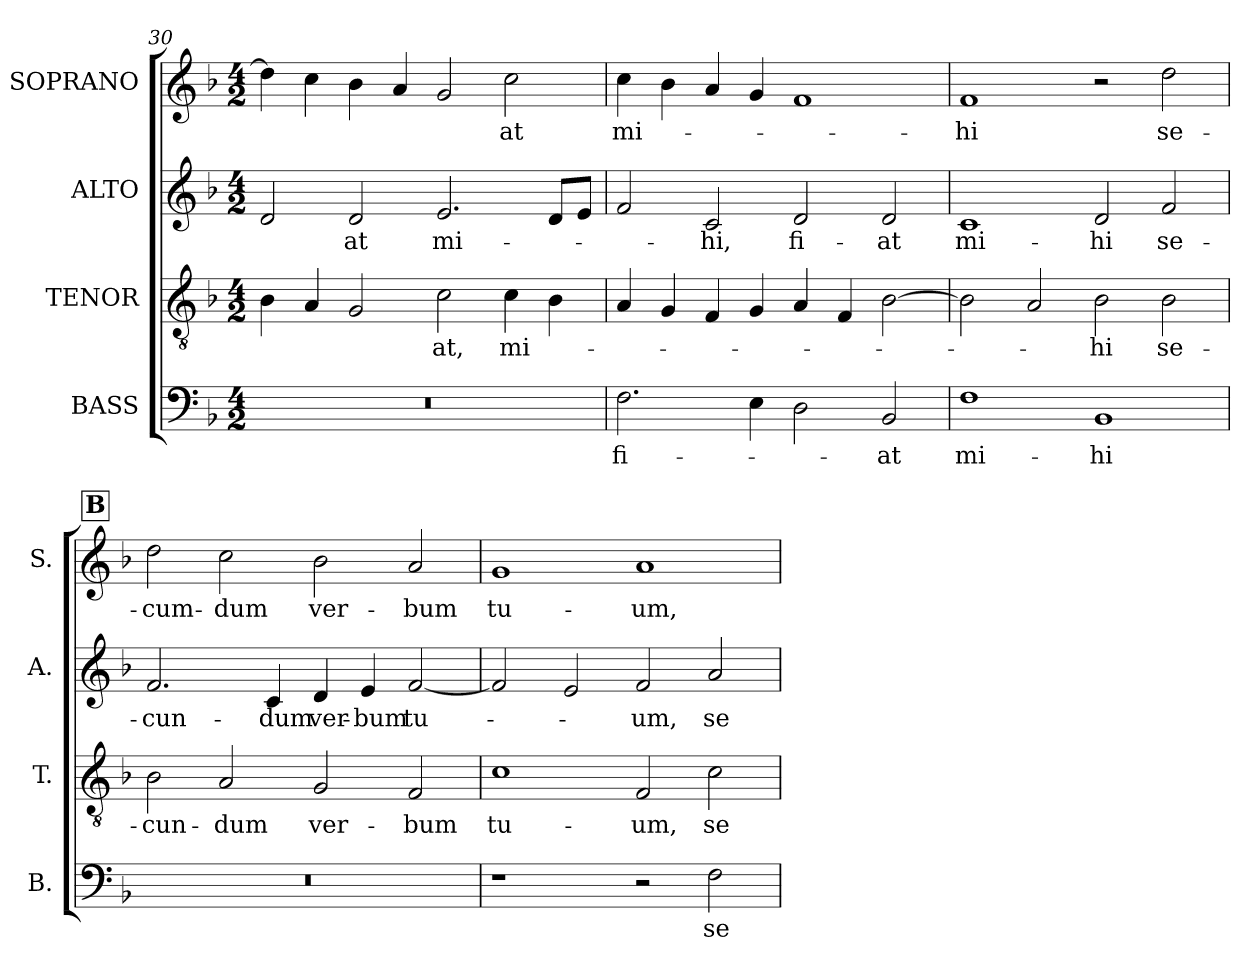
**kern	**text	**kern	**text	**kern	**text	**kern	**text
*part4	*part4	*part3	*part3	*part2	*part2	*part1	*part1
*staff4	*staff4	*staff3	*staff3	*staff2	*staff2	*staff1	*staff1
*I"BASS	*	*I"TENOR	*	*I"ALTO	*	*I"SOPRANO	*
*I'B.	*	*I'T.	*	*I'A.	*	*I'S.	*
!!LO:LB:g=z
*clefF4	*	*clefGv2	*	*clefG2	*	*clefG2	*
*	*	*ITrd7c12	*	*	*	*	*
*k[b-]	*	*k[b-]	*	*k[b-]	*	*k[b-]	*
*F:	*	*F:	*	*F:	*	*F:	*
*M4/2	*	*M4/2	*	*M4/2	*	*M4/2	*
=30	=30	=30	=30	=30	=30	=30	=30
!LO:N:vis=1	!	!	!	!	!	!	!
0r	.	4BB-i\	.	2di/	.	4ddi\]	.
.	.	4AAi/	.	.	.	4cci\	.
!	!	!	!	!	!LO:LY:b:color=#000000	!	!
.	.	2GGi/	.	2di/	-at	4b-i\	.
.	.	.	.	.	.	4ai/	.
!	!	!	!LO:LY:b:color=#000000	!	!	!	!
!	!	!	!	!	!LO:LY:b:color=#000000	!	!
.	.	2Ci\	-at,	2.ei/	mi-	2gi/	.
!	!	!	!LO:LY:b:color=#000000	!	!	!	!
!	!	!	!	!	!	!	!LO:LY:b:color=#000000
.	.	4Ci\	mi-	.	.	2cci\	-at
.	.	4BB-i\	.	8di/L	.	.	.
.	.	.	.	8ei/J	.	.	.
=31	=31	=31	=31	=31	=31	=31	=31
!	!LO:LY:b:color=#000000	!	!	!	!	!	!
!	!	!	!	!	!	!	!LO:LY:b:color=#000000
2.Fi\	fi-	4AAi/	.	2fi/	.	4cci\	mi-
.	.	4GGi/	.	.	.	4b-i\	.
!	!	!	!	!	!LO:LY:b:color=#000000	!	!
.	.	4FFi/	.	2ci/	-hi,	4ai/	.
4Ei\	.	4GGi/	.	.	.	4gi/	.
!	!	!	!	!	!LO:LY:b:color=#000000	!	!
2Di\	.	4AAi/	.	2di/	fi-	1fi	.
.	.	4FFi/	.	.	.	.	.
!	!LO:LY:b:color=#000000	!	!	!	!	!	!
!	!	!	!	!	!LO:LY:b:color=#000000	!	!
2BB-i/	-at	[>2BB-i\	.	2di/	-at	.	.
=32	=32	=32	=32	=32	=32	=32	=32
!	!LO:LY:b:color=#000000	!	!	!	!	!	!
!	!	!	!	!	!LO:LY:b:color=#000000	!	!
!	!	!	!	!	!	!	!LO:LY:b:color=#000000
1Fi	mi-	2BB-i\]	.	1ci	mi-	1fi	-hi
.	.	2AAi/	.	.	.	.	.
!	!LO:LY:b:color=#000000	!	!	!	!	!	!
!	!	!	!LO:LY:b:color=#000000	!	!	!	!
!	!	!	!	!	!LO:LY:b:color=#000000	!	!
1BB-i	-hi	2BB-i\	-hi	2di/	-hi	2r	.
!	!	!	!LO:LY:b:color=#000000	!	!	!	!
!	!	!	!	!	!LO:LY:b:color=#000000	!	!
!	!	!	!	!	!	!	!LO:LY:b:color=#000000
.	.	2BB-i\	se-	2fi/	se-	2ddi\	se-
!!LO:REH:place=s1:B:color=#000000:enc=box:fs=17.1407:t=B
=33	=33	=33	=33	=33	=33	=33	=33
!LO:N:vis=1	!	!	!	!	!	!	!
!	!	!	!LO:LY:b:color=#000000	!	!	!	!
!	!	!	!	!	!LO:LY:b:color=#000000	!	!
!	!	!	!	!	!	!	!LO:LY:b:color=#000000
0r	.	2BB-i\	-cun-	2.fi/	-cun-	2ddi\	-cum-
!	!	!	!LO:LY:b:color=#000000	!	!	!	!
!	!	!	!	!	!	!	!LO:LY:b:color=#000000
.	.	2AAi/	-dum	.	.	2cci\	-dum
!	!	!	!	!	!LO:LY:b:color=#000000	!	!
.	.	.	.	4ci/	-dum	.	.
!	!	!	!LO:LY:b:color=#000000	!	!	!	!
!	!	!	!	!	!LO:LY:b:color=#000000	!	!
!	!	!	!	!	!	!	!LO:LY:b:color=#000000
.	.	2GGi/	ver-	4di/	ver-	2b-i\	ver-
!	!	!	!	!	!LO:LY:b:color=#000000	!	!
.	.	.	.	4ei/	-bum	.	.
!	!	!	!LO:LY:b:color=#000000	!	!	!	!
!	!	!	!	!	!LO:LY:b:color=#000000	!	!
!	!	!	!	!	!	!	!LO:LY:b:color=#000000
.	.	2FFi/	-bum	[<2fi/	tu-	2ai/	-bum
=34	=34	=34	=34	=34	=34	=34	=34
!	!	!	!LO:LY:b:color=#000000	!	!	!	!
!	!	!	!	!	!	!	!LO:LY:b:color=#000000
1r	.	1Ci	tu-	2fi/]	.	1gi	tu-
.	.	.	.	2ei/	.	.	.
!	!	!	!LO:LY:b:color=#000000	!	!	!	!
!	!	!	!	!	!LO:LY:b:color=#000000	!	!
!	!	!	!	!	!	!	!LO:LY:b:color=#000000
2r	.	2FFi/	-um,	2fi/	-um,	1ai	-um,
!	!LO:LY:b:color=#000000	!	!	!	!	!	!
!	!	!	!LO:LY:b:color=#000000	!	!	!	!
!	!	!	!	!	!LO:LY:b:color=#000000	!	!
2Fi\	se-	2Ci\	se-	2ai/	se-	.	.
=	=	=	=	=	=	=	=
*-	*-	*-	*-	*-	*-	*-	*-
